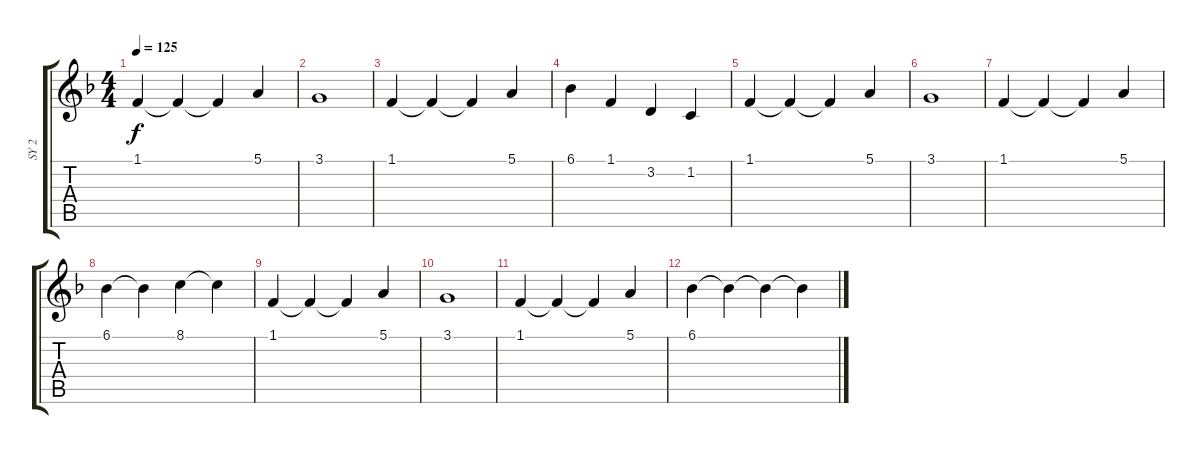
\track ("SY 2" "SY 2") {instrument fx1rain}
\staff {score tabs}
\tuning (E4 B3 G3 D3 A2 E2) {hide}
\ts (4 4)
\tempo 125
\clef g2
\ks f
1.1.4{dy f} 1.1{t}.4 1.1{t}.4 5.1.4 |
3.1.1 |
1.1.4 1.1{t}.4 1.1{t}.4 5.1.4 |
6.1.4 1.1.4 3.2.4 1.2.4 |
1.1.4 1.1{t}.4 1.1{t}.4 5.1.4 |
3.1.1 |
1.1.4 1.1{t}.4 1.1{t}.4 5.1.4 |
6.1.4 6.1{t}.4 8.1.4 8.1{t}.4 |
1.1.4 1.1{t}.4 1.1{t}.4 5.1.4 |
3.1.1 |
1.1.4 1.1{t}.4 1.1{t}.4 5.1.4 |
6.1.4 6.1{t}.4 6.1{t}.4 6.1{t}.4
